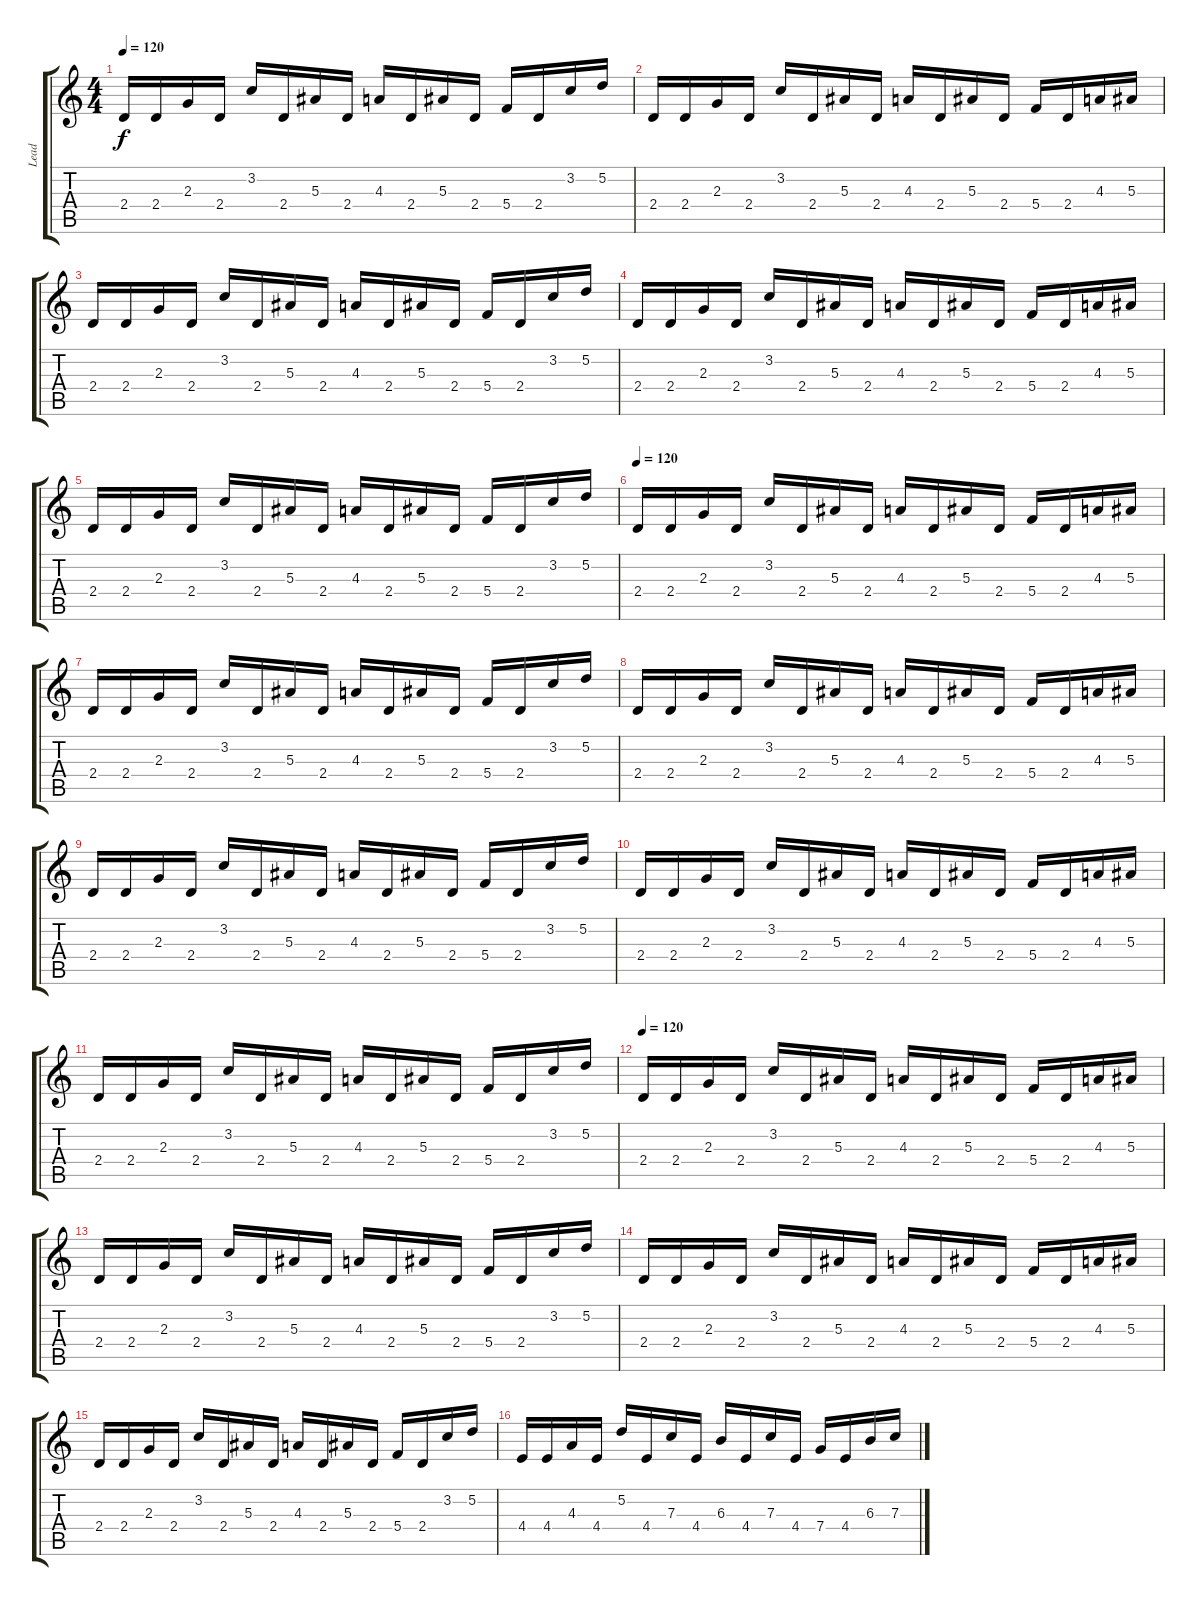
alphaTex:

\track ("Lead" "Lead") {instrument distortionguitar}
\staff {score tabs}
\tuning (D4 A3 F3 C3 G2 D2) {hide}
\ts (4 4)
\tempo 120
\clef g2
\ks c
2.4.16{dy f} 2.4.16 2.3.16 2.4.16 3.2.16 2.4.16 5.3.16 2.4.16 4.3.16 2.4.16 5.3.16 2.4.16 5.4.16 2.4.16 3.2.16 5.2.16 |
2.4.16 2.4.16 2.3.16 2.4.16 3.2.16 2.4.16 5.3.16 2.4.16 4.3.16 2.4.16 5.3.16 2.4.16 5.4.16 2.4.16 4.3.16 5.3.16 |
2.4.16 2.4.16 2.3.16 2.4.16 3.2.16 2.4.16 5.3.16 2.4.16 4.3.16 2.4.16 5.3.16 2.4.16 5.4.16 2.4.16 3.2.16 5.2.16 |
2.4.16 2.4.16 2.3.16 2.4.16 3.2.16 2.4.16 5.3.16 2.4.16 4.3.16 2.4.16 5.3.16 2.4.16 5.4.16 2.4.16 4.3.16 5.3.16 |
2.4.16 2.4.16 2.3.16 2.4.16 3.2.16 2.4.16 5.3.16 2.4.16 4.3.16 2.4.16 5.3.16 2.4.16 5.4.16 2.4.16 3.2.16 5.2.16 |
\tempo 120
2.4.16 2.4.16 2.3.16 2.4.16 3.2.16 2.4.16 5.3.16 2.4.16 4.3.16 2.4.16 5.3.16 2.4.16 5.4.16 2.4.16 4.3.16 5.3.16 |
2.4.16 2.4.16 2.3.16 2.4.16 3.2.16 2.4.16 5.3.16 2.4.16 4.3.16 2.4.16 5.3.16 2.4.16 5.4.16 2.4.16 3.2.16 5.2.16 |
2.4.16 2.4.16 2.3.16 2.4.16 3.2.16 2.4.16 5.3.16 2.4.16 4.3.16 2.4.16 5.3.16 2.4.16 5.4.16 2.4.16 4.3.16 5.3.16 |
2.4.16 2.4.16 2.3.16 2.4.16 3.2.16 2.4.16 5.3.16 2.4.16 4.3.16 2.4.16 5.3.16 2.4.16 5.4.16 2.4.16 3.2.16 5.2.16 |
2.4.16 2.4.16 2.3.16 2.4.16 3.2.16 2.4.16 5.3.16 2.4.16 4.3.16 2.4.16 5.3.16 2.4.16 5.4.16 2.4.16 4.3.16 5.3.16 |
2.4.16 2.4.16 2.3.16 2.4.16 3.2.16 2.4.16 5.3.16 2.4.16 4.3.16 2.4.16 5.3.16 2.4.16 5.4.16 2.4.16 3.2.16 5.2.16 |
\tempo 120
2.4.16 2.4.16 2.3.16 2.4.16 3.2.16 2.4.16 5.3.16 2.4.16 4.3.16 2.4.16 5.3.16 2.4.16 5.4.16 2.4.16 4.3.16 5.3.16 |
2.4.16 2.4.16 2.3.16 2.4.16 3.2.16 2.4.16 5.3.16 2.4.16 4.3.16 2.4.16 5.3.16 2.4.16 5.4.16 2.4.16 3.2.16 5.2.16 |
2.4.16 2.4.16 2.3.16 2.4.16 3.2.16 2.4.16 5.3.16 2.4.16 4.3.16 2.4.16 5.3.16 2.4.16 5.4.16 2.4.16 4.3.16 5.3.16 |
2.4.16 2.4.16 2.3.16 2.4.16 3.2.16 2.4.16 5.3.16 2.4.16 4.3.16 2.4.16 5.3.16 2.4.16 5.4.16 2.4.16 3.2.16 5.2.16 |
4.4.16{volume 16 balance 16} 4.4.16 4.3.16 4.4.16 5.2.16 4.4.16 7.3.16 4.4.16 6.3.16 4.4.16 7.3.16 4.4.16 7.4.16 4.4.16 6.3.16 7.3.16
